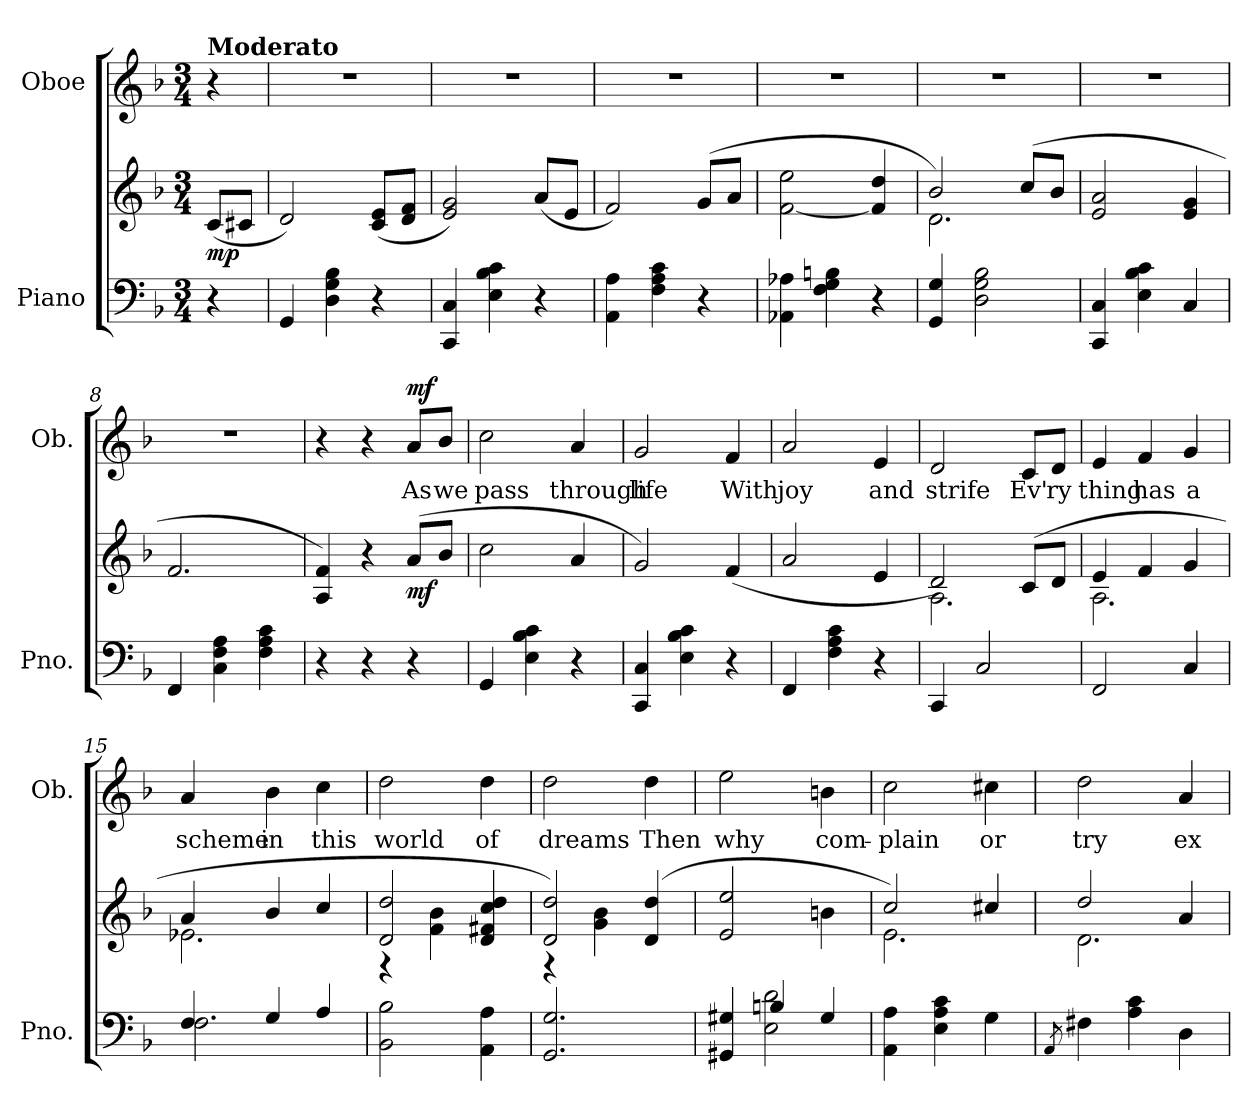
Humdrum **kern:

**kern	**kern	**dynam	**kern	**text	**dynam
*part2	*part2	*part2	*part1	*part1	*part1
*staff3	*staff2	*staff2/3	*staff1	*staff1	*staff1
*I"Piano	*	*	*I"Oboe	*	*
*I'Pno.	*	*	*I'Ob.	*	*
*clefF4	*clefG2	*	*clefG2	*	*
*k[b-]	*k[b-]	*	*k[b-]	*	*
*M3/4	*M3/4	*	*M3/4	*	*
=1	=1	=1	=1	=1	=1
!	!	!	!LO:TX:a:B:t=Moderato	!	!
!	!	!LO:DY:b	!	!	!
4r	(8c/L	mp	4r	.	.
.	8c#X/J	.	.	.	.
=2	=2	=2	=2	=2	=2
4GG/	2d/)	.	2.r	.	.
4D\ 4G\ 4B-\	.	.	.	.	.
4r	(8c/ 8e/L	.	.	.	.
.	8d/ 8f/J	.	.	.	.
=3	=3	=3	=3	=3	=3
4CC/ 4C/	2e/ 2g/)	.	2.r	.	.
4E\ 4B-\ 4c\	.	.	.	.	.
4r	(8a/L	.	.	.	.
.	8e/J	.	.	.	.
=4	=4	=4	=4	=4	=4
4AA\ 4A\	2f/)	.	2.r	.	.
4F\ 4A\ 4c\	.	.	.	.	.
4r	(8g/L	.	.	.	.
.	8a/J	.	.	.	.
=5	=5	=5	=5	=5	=5
4AA-X\ 4A-X\	[2f\ 2ee\	.	2.r	.	.
4F\ 4G\ 4Bn\	.	.	.	.	.
4r	4f/] 4dd/	.	.	.	.
=6	=6	=6	=6	=6	=6
*	*^	*	*	*	*
4GG/ 4G/	2b-/)	2.d\	.	2.r	.	.
2D\ 2G\ 2B-\	.	.	.	.	.	.
.	(8cc/L	.	.	.	.	.
.	8b-/J	.	.	.	.	.
*	*v	*v	*	*	*	*
=7	=7	=7	=7	=7	=7
4CC/ 4C/	2e/ 2a/	.	2.r	.	.
4E\ 4B-\ 4c\	.	.	.	.	.
4C/	4e/ 4g/	.	.	.	.
!!LO:LB:g=z
=8	=8	=8	=8	=8	=8
4FF/	2.f/	.	2.r	.	.
4C\ 4F\ 4A\	.	.	.	.	.
4F\ 4A\ 4c\	.	.	.	.	.
=9	=9	=9	=9	=9	=9
4r	4A/ 4f/)	.	4r	.	.
4r	4r	.	4r	.	.
!	!	!LO:DY:b	!	!LO:LY:b	!LO:DY:a
4r	(8a/L	mf	8a/L	As	mf
!	!	!	!	!LO:LY:b	!
.	8b-/J	.	8b-/J	we	.
=10	=10	=10	=10	=10	=10
!	!	!	!	!LO:LY:b	!
4GG/	2cc\	.	2cc\	pass	.
4E\ 4B-\ 4c\	.	.	.	.	.
!	!	!	!	!LO:LY:b	!
4r	4a/	.	4a/	through	.
=11	=11	=11	=11	=11	=11
!	!	!	!	!LO:LY:b	!
4CC/ 4C/	2g/)	.	2g/	life	.
4E\ 4B-\ 4c\	.	.	.	.	.
!	!	!	!	!LO:LY:b	!
4r	(4f/	.	4f/	With	.
=12	=12	=12	=12	=12	=12
!	!	!	!	!LO:LY:b	!
4FF/	2a/	.	2a/	joy	.
4F\ 4A\ 4c\	.	.	.	.	.
!	!	!	!	!LO:LY:b	!
4r	4e/	.	4e/	and	.
=13	=13	=13	=13	=13	=13
*	*^	*	*	*	*
!	!	!	!	!	!LO:LY:b	!
4CC/	2d/)	2.A\	.	2d/	strife	.
2C/	.	.	.	.	.	.
!	!	!	!	!	!LO:LY:b	!
.	(8c/L	.	.	8c/L	Ev'	.
!	!	!	!	!	!LO:LY:b	!
.	8d/J	.	.	8d/J	ry	.
=14	=14	=14	=14	=14	=14	=14
!	!	!	!	!	!LO:LY:b	!
2FF/	4e/	2.A\	.	4e/	thing	.
!	!	!	!	!	!LO:LY:b	!
.	4f/	.	.	4f/	has	.
!	!	!	!	!	!LO:LY:b	!
4C/	4g/	.	.	4g/	a	.
!!LO:LB:g=z
=15	=15	=15	=15	=15	=15	=15
*^	*	*	*	*	*	*
!	!	!	!	!	!	!LO:LY:b	!
4F/	2.F\	4a/	2.e-X\	.	4a/	scheme	.
!	!	!	!	!	!	!LO:LY:b	!
4G/	.	4b-/	.	.	4b-\	in	.
!	!	!	!	!	!	!LO:LY:b	!
4A/	.	4cc/	.	.	4cc\	this	.
*v	*v	*	*	*	*	*	*
=16	=16	=16	=16	=16	=16	=16
!	!	!	!	!	!LO:LY:b	!
2BB-\ 2B-\	2d/ 2dd/	4r	.	2dd\	world	.
.	.	4f\ 4b-\	.	.	.	.
!	!	!	!	!	!LO:LY:b	!
4AA\ 4A\	4d/ 4f#X/ 4cc/ 4dd/	4ryy	.	4dd\	of	.
=17	=17	=17	=17	=17	=17	=17
!	!	!	!	!	!LO:LY:b	!
2.GG/ 2.G/	2d/ 2dd/)	4r	.	2dd\	dreams	.
.	.	4g\ 4b-\	.	.	.	.
!	!	!	!	!	!LO:LY:b	!
.	(4d/ 4dd/	4ryy	.	4dd\	Then	.
=18	=18	=18	=18	=18	=18	=18
*^	*	*	*	*	*	*
!	!	!	!	!	!	!LO:LY:b	!
*	*	*v	*v	*	*	*	*
4GG#X/ 4G#X/	4ryy	2e/ 2ee/	.	2ee\	why	.
4Bn/	2E\ 2d\	.	.	.	.	.
!	!	!	!	!	!LO:LY:b	!
4G#/	.	4bn\	.	4bn\	com-	.
*v	*v	*	*	*	*	*
=19	=19	=19	=19	=19	=19
*	*^	*	*	*	*
!	!	!	!	!	!LO:LY:b	!
4AA\ 4A\	2cc/)	2.e\	.	2cc\	-plain	.
4E\ 4A\ 4c\	.	.	.	.	.	.
!	!	!	!	!	!LO:LY:b	!
4G\	4cc#X/	.	.	4cc#X\	or	.
=20	=20	=20	=20	=20	=20	=20
8qAA/	.	.	.	.	.	.
!	!	!	!	!	!LO:LY:b	!
4F#X\	2dd/	2.d\	.	2dd\	try	.
4A\ 4c\	.	.	.	.	.	.
!	!	!	!	!	!LO:LY:b	!
4D\	4a/	.	.	4a/	ex-	.
*	*v	*v	*	*	*	*
=	=	=	=	=	=
*-	*-	*-	*-	*-	*-
